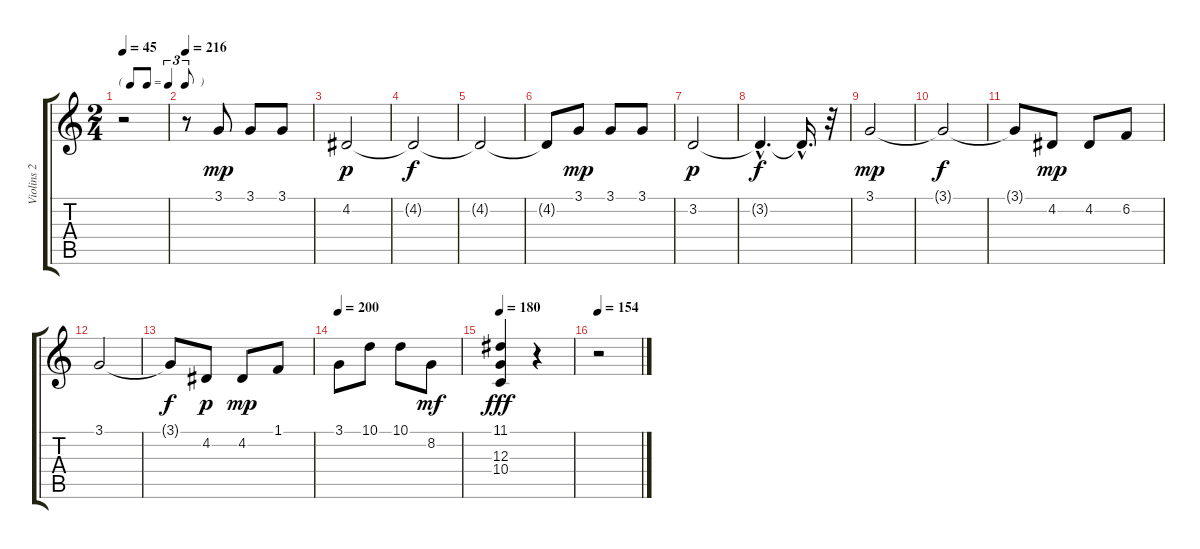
\track ("Violins 2" "Violins 2") {instrument stringensemble1}
\staff {score tabs}
\tuning (E4 B3 G3 D3 A2 E2) {hide}
\ts (2 4)
\tf triplet8th
\tempo 45
\clef g2
\ks c
r.2{dy ff} |
\tempo 216
r.8 3.1.8{dy mp} 3.1.8 3.1.8 |
4.2.2{dy p} |
4.2{t}.2{dy f} |
4.2{t}.2 |
4.2{t}.8 3.1.8{dy mp} 3.1.8 3.1.8 |
3.2.2{dy p} |
3.2{hac t}.4{d dy f} 3.2{hac t}.16{d} r.32 |
3.1.2{dy mp} |
3.1{t}.2{dy f} |
3.1{t}.8 4.2.8{dy mp} 4.2.8 6.2.8 |
3.1.2 |
3.1{t}.8{dy f} 4.2.8{dy p} 4.2.8{dy mp} 1.1.8 |
\tempo 200
3.1.8 10.1.8 10.1.8 8.2.8{dy mf} |
\tempo 180
(11.1 12.3 10.4).4{dy fff} r.4 |
\tempo 154
r.2
